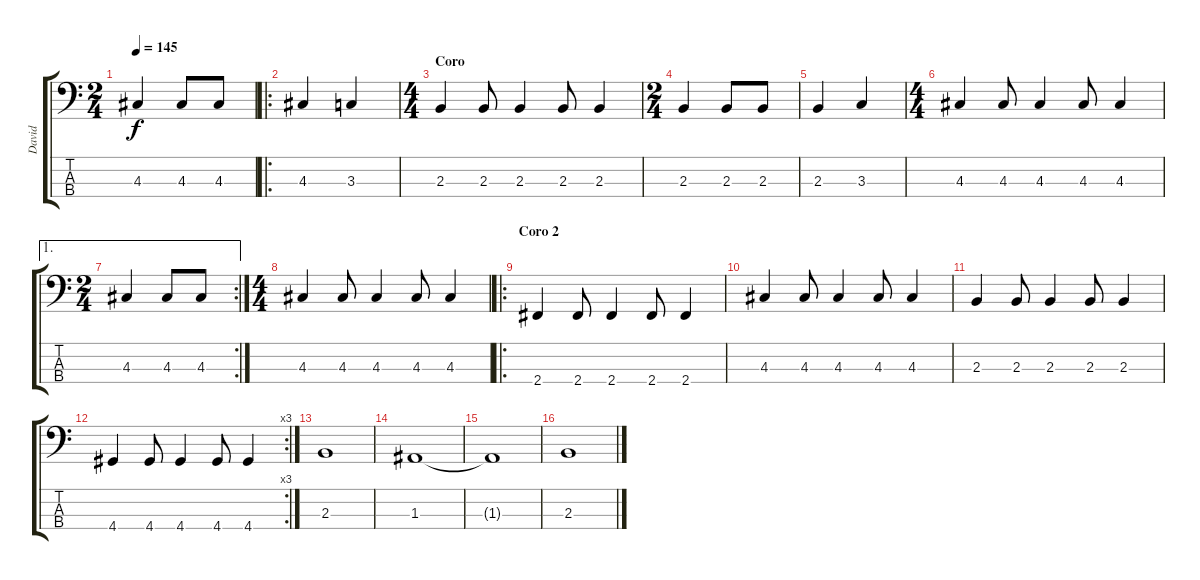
\track ("David" "David") {instrument electricbassfinger}
\staff {score tabs}
\tuning (G2 D2 A1 E1) {hide}
\ts (2 4)
\tempo 145
\clef f4
\ks c
4.3.4{dy f} 4.3.8 4.3.8 |
\ro
4.3.4 3.3.4 |
\ts (4 4)
\section ("" "Coro")
2.3.4 2.3.8 2.3.4 2.3.8 2.3.4 |
\ts (2 4)
2.3.4 2.3.8 2.3.8 |
2.3.4 3.3.4 |
\ts (4 4)
4.3.4 4.3.8 4.3.4 4.3.8 4.3.4 |
\ae 1
\rc 2
\ts (2 4)
4.3.4 4.3.8 4.3.8 |
\ts (4 4)
4.3.4 4.3.8 4.3.4 4.3.8 4.3.4 |
\ro
\section ("" "Coro 2")
2.4.4 2.4.8 2.4.4 2.4.8 2.4.4 |
4.3.4 4.3.8 4.3.4 4.3.8 4.3.4 |
2.3.4 2.3.8 2.3.4 2.3.8 2.3.4 |
\rc 3
4.4.4 4.4.8 4.4.4 4.4.8 4.4.4 |
2.3.1 |
1.3.1 |
1.3{t}.1 |
2.3.1
